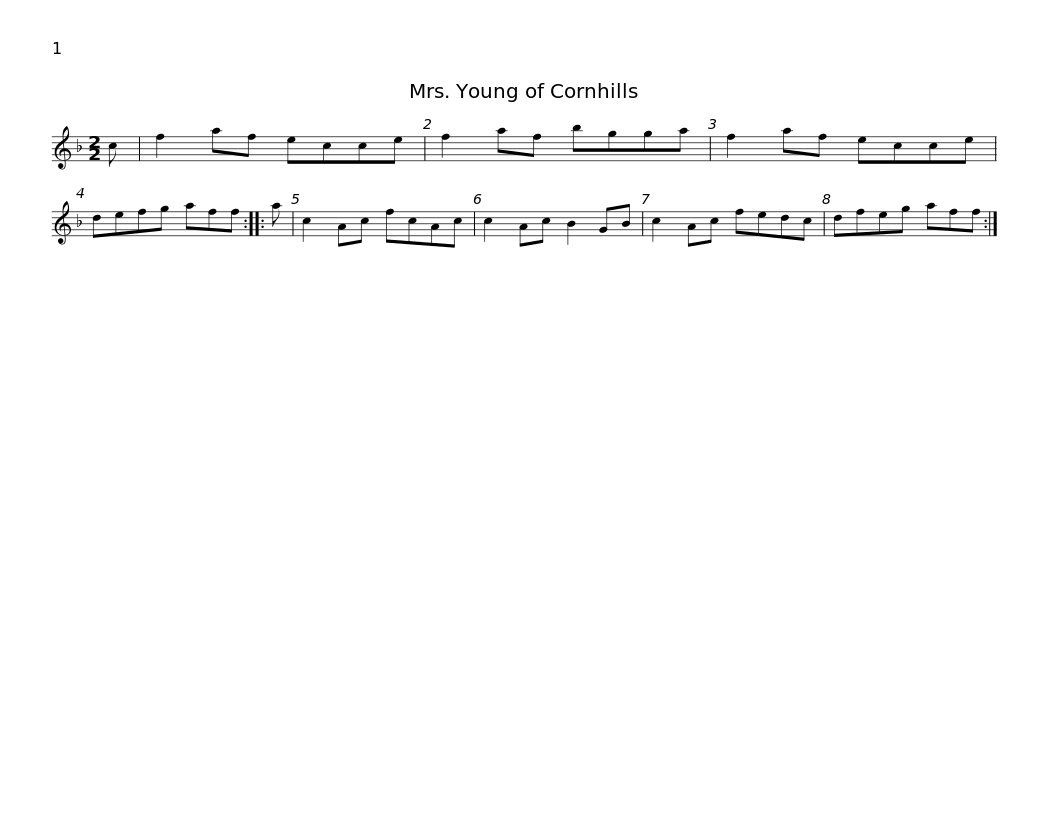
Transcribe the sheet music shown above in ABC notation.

X:1
L:1/8
M:2/2
I:linebreak $
K:F
V:1 treble
V:1
 c | f2 af ecce | f2 af bgga | f2 af ecce | defg aff :: %5
 a | c2 Ac fcAc |$ c2 Ac B2 GB | c2 Ac fedc | dfeg aff :| %10
